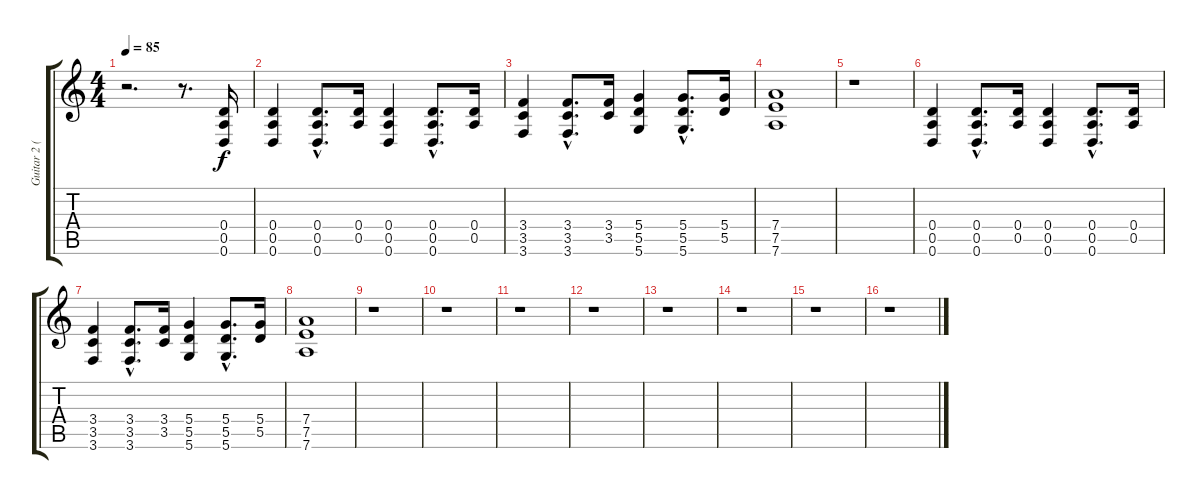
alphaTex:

\track ("Guitar 2 (Noel)" "Guitar 2 (") {instrument overdrivenguitar}
\staff {score tabs}
\tuning (E4 B3 G3 D3 A2 D2) {hide}
\ts (4 4)
\tempo 85
\clef g2
\ks c
r.2{d dy f} r.8{d} (0.4 0.5 0.6).16 |
(0.4 0.5 0.6).4 (0.4{hac} 0.5{hac} 0.6{hac}).8{d} (0.4 0.5).16 (0.4 0.5 0.6).4 (0.4{hac} 0.5{hac} 0.6{hac}).8{d} (0.4 0.5).16 |
(3.4 3.5 3.6).4 (3.4{hac} 3.5{hac} 3.6{hac}).8{d} (3.4 3.5).16 (5.4 5.5 5.6).4 (5.4{hac} 5.5{hac} 5.6{hac}).8{d} (5.4 5.5).16 |
(7.4 7.5 7.6).1 |
r.1 |
(0.4 0.5 0.6).4 (0.4{hac} 0.5{hac} 0.6{hac}).8{d} (0.4 0.5).16 (0.4 0.5 0.6).4 (0.4{hac} 0.5{hac} 0.6{hac}).8{d} (0.4 0.5).16 |
(3.4 3.5 3.6).4 (3.4{hac} 3.5{hac} 3.6{hac}).8{d} (3.4 3.5).16 (5.4 5.5 5.6).4 (5.4{hac} 5.5{hac} 5.6{hac}).8{d} (5.4 5.5).16 |
(7.4 7.5 7.6).1 |
r.1 |
r.1 |
r.1 |
r.1 |
r.1 |
r.1 |
r.1 |
r.1
